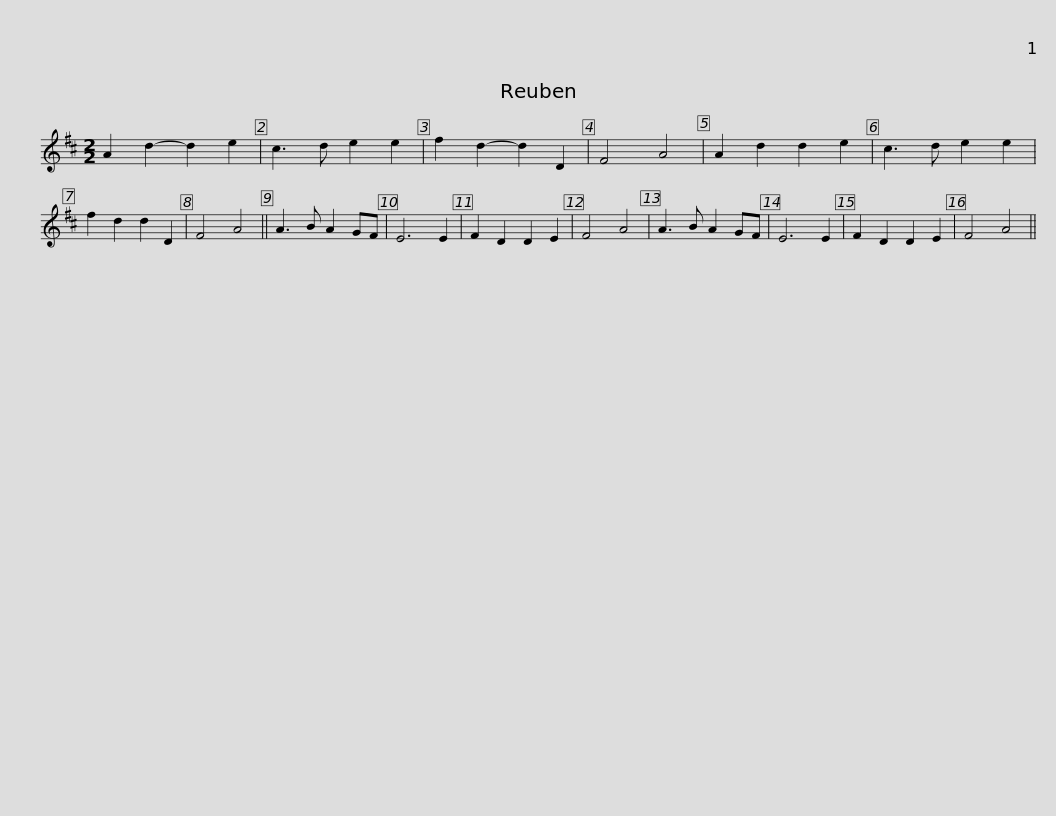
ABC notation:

X:1
L:1/8
M:2/2
I:linebreak $
K:D
V:1 treble
V:1
 A2 d2- d2 e2 | c3 d e2 e2 | f2 d2- d2 D2 | F4 A4 | A2 d2 d2 e2 | %5
 c3 d e2 e2 | f2 d2 d2 D2 | F4 A4 || A3 B A2 GF | E6 E2 |$ %10
 F2 D2 D2 E2 | F4 A4 | A3 B A2 GF | E6 E2 | F2 D2 D2 E2 | %15
 F4 A4 || %16
